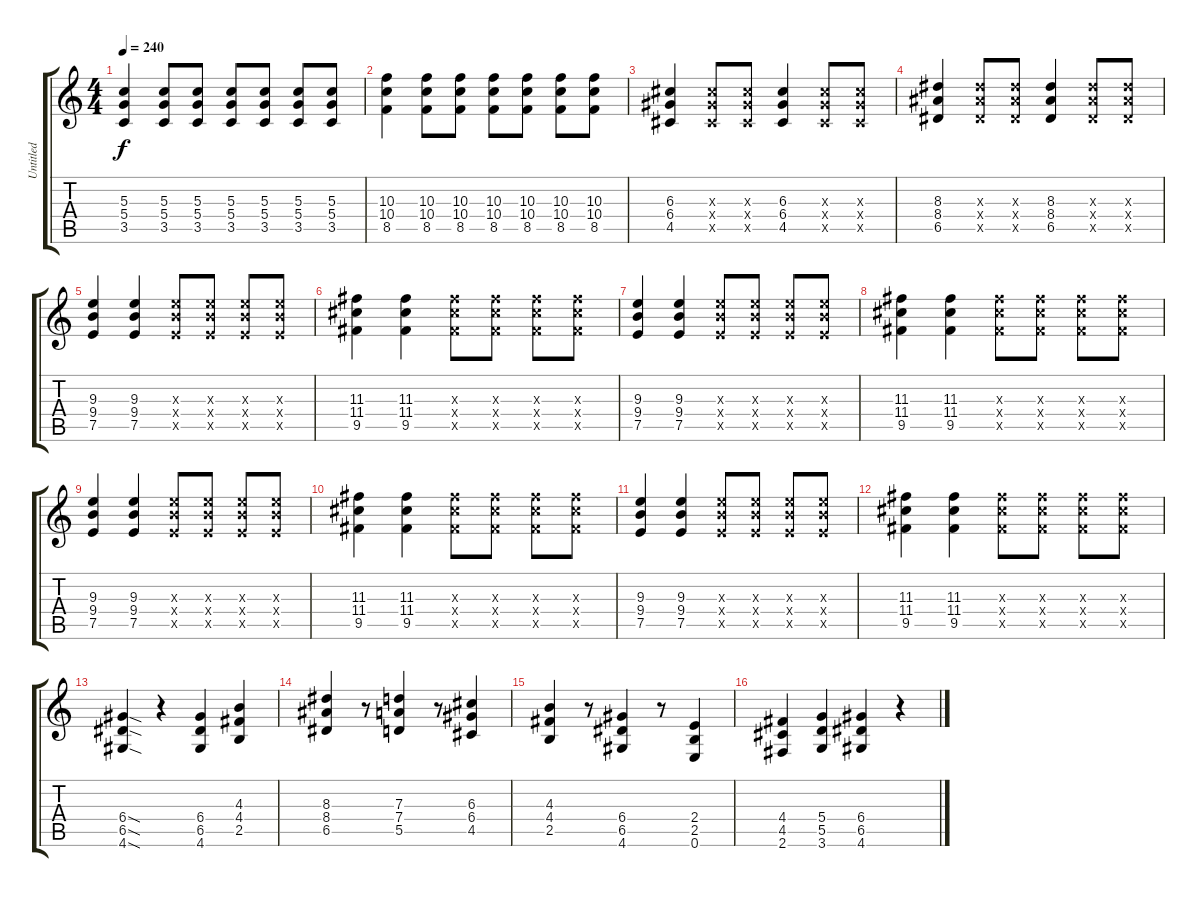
\track ("Untitled" "Untitled") {instrument overdrivenguitar}
\staff {score tabs}
\tuning (E4 B3 G3 D3 A2 E2) {hide}
\ts (4 4)
\tempo 240
\clef g2
\ks c
(5.3 5.4 3.5).4{dy f} (5.3 5.4 3.5).8 (5.3 5.4 3.5).8 (5.3 5.4 3.5).8 (5.3 5.4 3.5).8 (5.3 5.4 3.5).8 (5.3 5.4 3.5).8 |
(10.3 10.4 8.5).4 (10.3 10.4 8.5).8 (10.3 10.4 8.5).8 (10.3 10.4 8.5).8 (10.3 10.4 8.5).8 (10.3 10.4 8.5).8 (10.3 10.4 8.5).8 |
(6.3 6.4 4.5).4 (6.3{x} 6.4{x} 4.5{x}).8 (6.3{x} 6.4{x} 4.5{x}).8 (6.3 6.4 4.5).4 (6.3{x} 6.4{x} 4.5{x}).8 (6.3{x} 6.4{x} 4.5{x}).8 |
(8.3 8.4 6.5).4 (8.3{x} 8.4{x} 6.5{x}).8 (8.3{x} 8.4{x} 6.5{x}).8 (8.3 8.4 6.5).4 (8.3{x} 8.4{x} 6.5{x}).8 (8.3{x} 8.4{x} 6.5{x}).8 |
(9.3 9.4 7.5).4 (9.3 9.4 7.5).4 (9.3{x} 9.4{x} 7.5{x}).8 (9.3{x} 9.4{x} 7.5{x}).8 (9.3{x} 9.4{x} 7.5{x}).8 (9.3{x} 9.4{x} 7.5{x}).8 |
(11.3 11.4 9.5).4 (11.3 11.4 9.5).4 (11.3{x} 11.4{x} 9.5{x}).8 (11.3{x} 11.4{x} 9.5{x}).8 (11.3{x} 11.4{x} 9.5{x}).8 (11.3{x} 11.4{x} 9.5{x}).8 |
(9.3 9.4 7.5).4 (9.3 9.4 7.5).4 (9.3{x} 9.4{x} 7.5{x}).8 (9.3{x} 9.4{x} 7.5{x}).8 (9.3{x} 9.4{x} 7.5{x}).8 (9.3{x} 9.4{x} 7.5{x}).8 |
(11.3 11.4 9.5).4 (11.3 11.4 9.5).4 (11.3{x} 11.4{x} 9.5{x}).8 (11.3{x} 11.4{x} 9.5{x}).8 (11.3{x} 11.4{x} 9.5{x}).8 (11.3{x} 11.4{x} 9.5{x}).8 |
(9.3 9.4 7.5).4 (9.3 9.4 7.5).4 (9.3{x} 9.4{x} 7.5{x}).8 (9.3{x} 9.4{x} 7.5{x}).8 (9.3{x} 9.4{x} 7.5{x}).8 (9.3{x} 9.4{x} 7.5{x}).8 |
(11.3 11.4 9.5).4 (11.3 11.4 9.5).4 (11.3{x} 11.4{x} 9.5{x}).8 (11.3{x} 11.4{x} 9.5{x}).8 (11.3{x} 11.4{x} 9.5{x}).8 (11.3{x} 11.4{x} 9.5{x}).8 |
(9.3 9.4 7.5).4 (9.3 9.4 7.5).4 (9.3{x} 9.4{x} 7.5{x}).8 (9.3{x} 9.4{x} 7.5{x}).8 (9.3{x} 9.4{x} 7.5{x}).8 (9.3{x} 9.4{x} 7.5{x}).8 |
(11.3 11.4 9.5).4 (11.3 11.4 9.5).4 (11.3{x} 11.4{x} 9.5{x}).8 (11.3{x} 11.4{x} 9.5{x}).8 (11.3{x} 11.4{x} 9.5{x}).8 (11.3{x} 11.4{x} 9.5{x}).8 |
(6.4{sod} 6.5{sod} 4.6{sod}).4 r.4 (6.4 6.5 4.6).4 (4.3 4.4 2.5).4 |
(8.3 8.4 6.5).4 r.8 (7.3 7.4 5.5).4 r.8 (6.3 6.4 4.5).4 |
(4.3 4.4 2.5).4 r.8 (6.4 6.5 4.6).4 r.8 (2.4 2.5 0.6).4 |
(4.4 4.5 2.6).4 (5.4 5.5 3.6).4 (6.4 6.5 4.6).4 r.4
